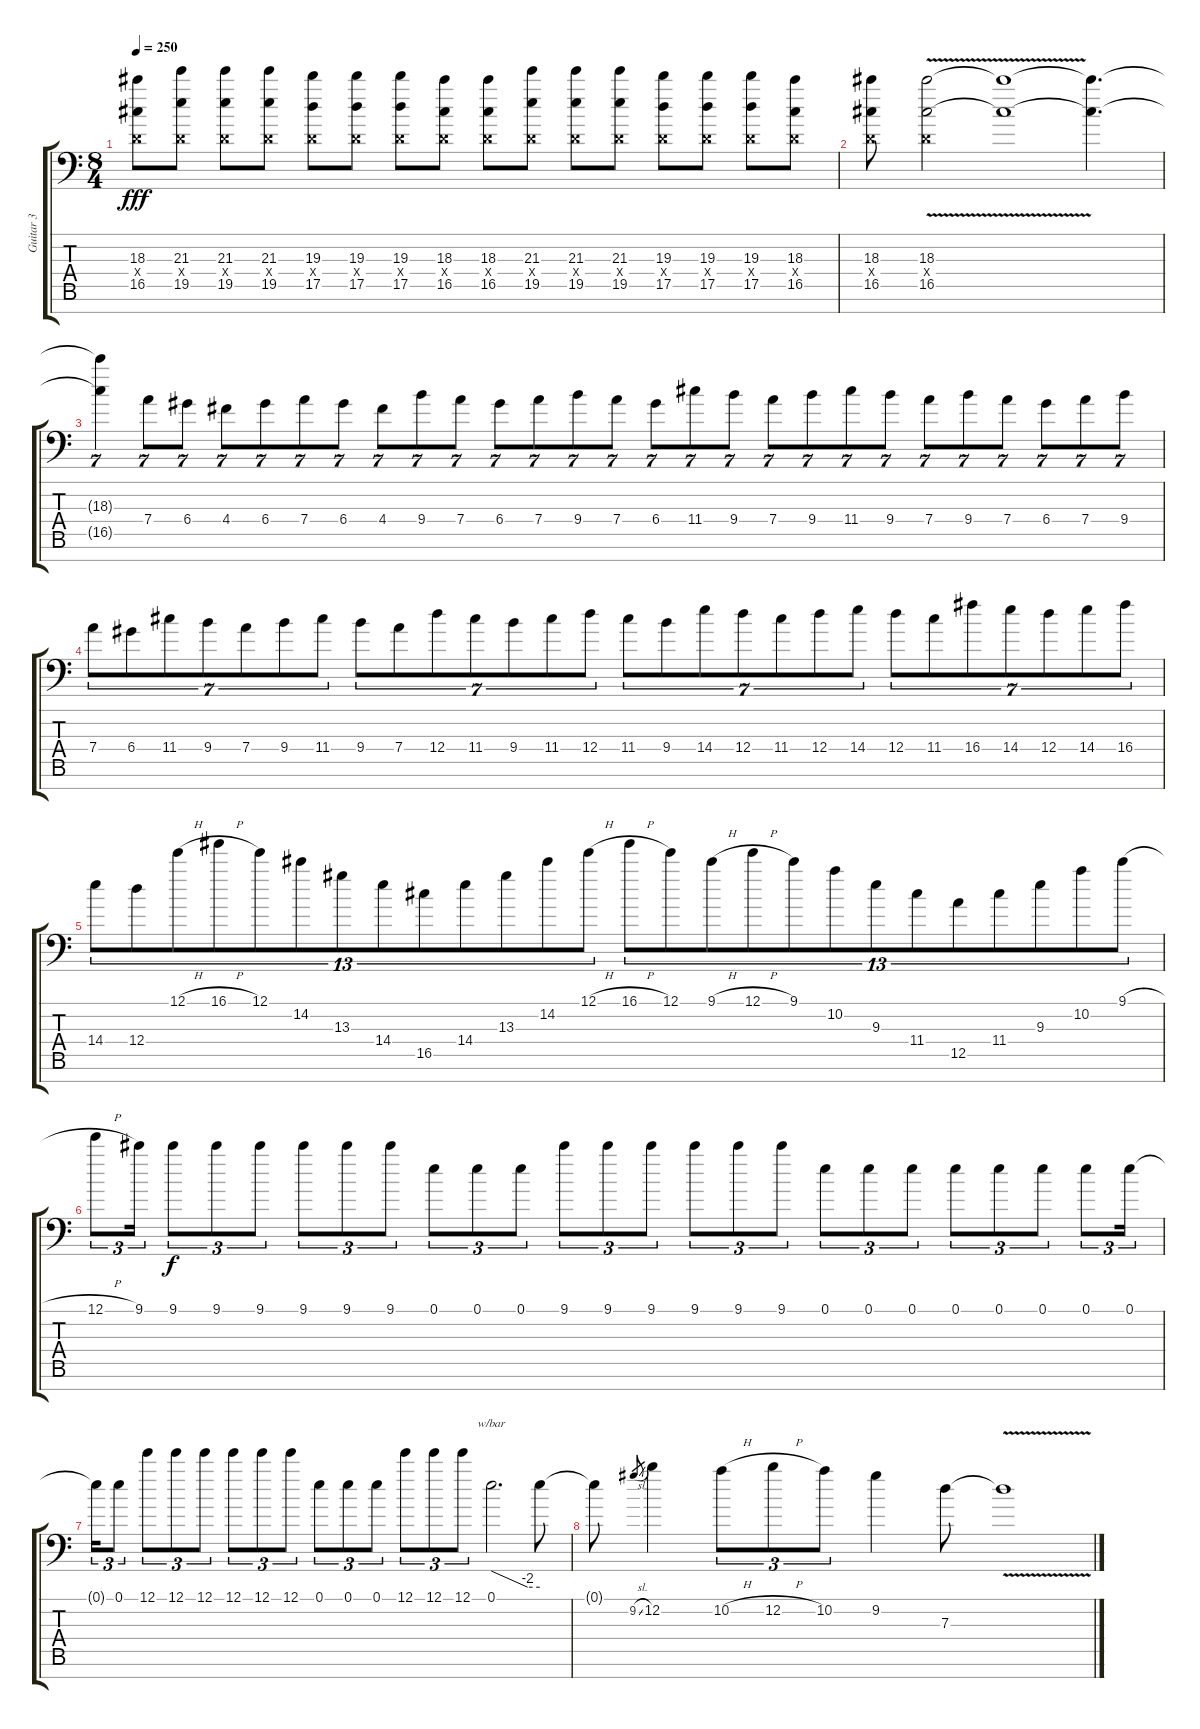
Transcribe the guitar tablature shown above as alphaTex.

\track ("Guitar 3" "Guitar 3") {instrument distortionguitar}
\staff {score tabs}
\tuning (E4 B3 G3 D3 A2 E2 A1) {hide}
\ts (8 4)
\tempo 250
\clef f4
\ks c
(18.3 0.4{x} 16.5).8{dy fff} (21.3 0.4{x} 19.5).8 (21.3 0.4{x} 19.5).8 (21.3 0.4{x} 19.5).8 (19.3 0.4{x} 17.5).8 (19.3 0.4{x} 17.5).8 (19.3 0.4{x} 17.5).8 (18.3 0.4{x} 16.5).8 (18.3 0.4{x} 16.5).8 (21.3 0.4{x} 19.5).8 (21.3 0.4{x} 19.5).8 (21.3 0.4{x} 19.5).8 (19.3 0.4{x} 17.5).8 (19.3 0.4{x} 17.5).8 (19.3 0.4{x} 17.5).8 (18.3 0.4{x} 16.5).8 |
(18.3 0.4{x} 16.5).8 (18.3{v} 0.4{x} 16.5).2 (18.3{t} 16.5{t}).1 (18.3{t} 16.5{t}).4{d} |
(18.3{t} 16.5{t}).4{tu (7 4)} 7.4.8{tu (7 4)} 6.4.8{tu (7 4)} 4.4.8{tu (7 4)} 6.4.8{tu (7 4)} 7.4.8{tu (7 4)} 6.4.8{tu (7 4)} 4.4.8{tu (7 4)} 9.4.8{tu (7 4)} 7.4.8{tu (7 4)} 6.4.8{tu (7 4)} 7.4.8{tu (7 4)} 9.4.8{tu (7 4)} 7.4.8{tu (7 4)} 6.4.8{tu (7 4)} 11.4.8{tu (7 4)} 9.4.8{tu (7 4)} 7.4.8{tu (7 4)} 9.4.8{tu (7 4)} 11.4.8{tu (7 4)} 9.4.8{tu (7 4)} 7.4.8{tu (7 4)} 9.4.8{tu (7 4)} 7.4.8{tu (7 4)} 6.4.8{tu (7 4)} 7.4.8{tu (7 4)} 9.4.8{tu (7 4)} |
7.4.8{tu (7 4)} 6.4.8{tu (7 4)} 11.4.8{tu (7 4)} 9.4.8{tu (7 4)} 7.4.8{tu (7 4)} 9.4.8{tu (7 4)} 11.4.8{tu (7 4)} 9.4.8{tu (7 4)} 7.4.8{tu (7 4)} 12.4.8{tu (7 4)} 11.4.8{tu (7 4)} 9.4.8{tu (7 4)} 11.4.8{tu (7 4)} 12.4.8{tu (7 4)} 11.4.8{tu (7 4)} 9.4.8{tu (7 4)} 14.4.8{tu (7 4)} 12.4.8{tu (7 4)} 11.4.8{tu (7 4)} 12.4.8{tu (7 4)} 14.4.8{tu (7 4)} 12.4.8{tu (7 4)} 11.4.8{tu (7 4)} 16.4.8{tu (7 4)} 14.4.8{tu (7 4)} 12.4.8{tu (7 4)} 14.4.8{tu (7 4)} 16.4.8{tu (7 4)} |
14.4.8{tu (13 8)} 12.4.8{tu (13 8)} 12.1{h}.8{tu (13 8)} 16.1{h}.8{tu (13 8)} 12.1.8{tu (13 8)} 14.2.8{tu (13 8)} 13.3.8{tu (13 8)} 14.4.8{tu (13 8)} 16.5.8{tu (13 8)} 14.4.8{tu (13 8)} 13.3.8{tu (13 8)} 14.2.8{tu (13 8)} 12.1{h}.8{tu (13 8)} 16.1{h}.8{tu (13 8)} 12.1.8{tu (13 8)} 9.1{h}.8{tu (13 8)} 12.1{h}.8{tu (13 8)} 9.1.8{tu (13 8)} 10.2.8{tu (13 8)} 9.3.8{tu (13 8)} 11.4.8{tu (13 8)} 12.5.8{tu (13 8)} 11.4.8{tu (13 8)} 9.3.8{tu (13 8)} 10.2.8{tu (13 8)} 9.1{h}.8{tu (13 8)} |
12.1{h}.8{tu (3 2)} 9.1.16{tu (3 2)} 9.1.8{tu (3 2) dy f} 9.1.8{tu (3 2)} 9.1.8{tu (3 2)} 9.1.8{tu (3 2)} 9.1.8{tu (3 2)} 9.1.8{tu (3 2)} 0.1.8{tu (3 2)} 0.1.8{tu (3 2)} 0.1.8{tu (3 2)} 9.1.8{tu (3 2)} 9.1.8{tu (3 2)} 9.1.8{tu (3 2)} 9.1.8{tu (3 2)} 9.1.8{tu (3 2)} 9.1.8{tu (3 2)} 0.1.8{tu (3 2)} 0.1.8{tu (3 2)} 0.1.8{tu (3 2)} 0.1.8{tu (3 2)} 0.1.8{tu (3 2)} 0.1.8{tu (3 2)} 0.1.8{tu (3 2)} 0.1.16{tu (3 2)} |
0.1{t}.16{tu (3 2)} 0.1.8{tu (3 2)} 12.1.8{tu (3 2)} 12.1.8{tu (3 2)} 12.1.8{tu (3 2)} 12.1.8{tu (3 2)} 12.1.8{tu (3 2)} 12.1.8{tu (3 2)} 0.1.8{tu (3 2)} 0.1.8{tu (3 2)} 0.1.8{tu (3 2)} 12.1.8{tu (3 2)} 12.1.8{tu (3 2)} 12.1.8{tu (3 2)} 0.1.2{d tbe (custom default 0 0 45 -8 60 -8)} 0.1{t}.8 |
0.1{t}.8 9.2{sl}.8{gr} 12.2.4 10.2{h}.8{tu (3 2)} 12.2{h}.8{tu (3 2)} 10.2.8{tu (3 2)} 9.2.4 7.3.8 7.3{v t}.1
